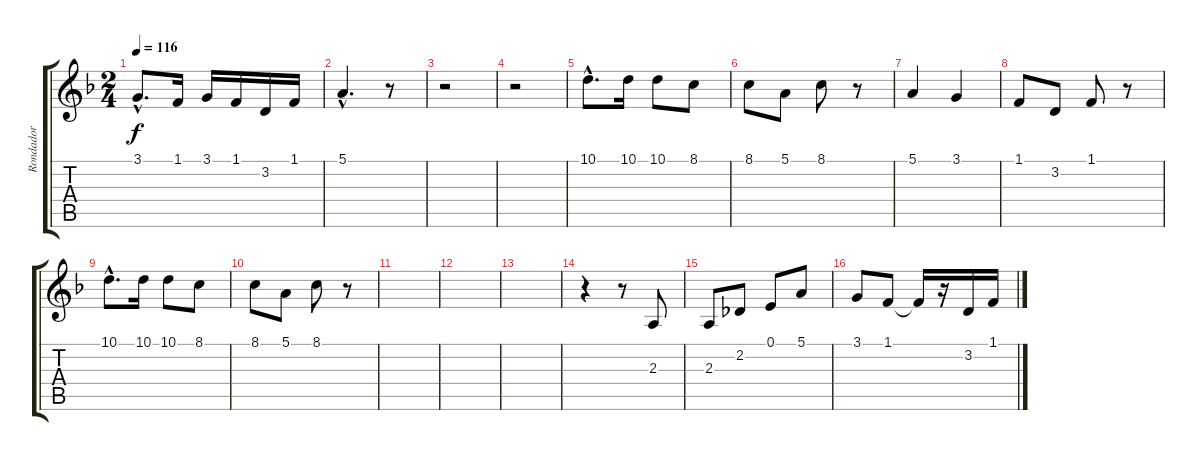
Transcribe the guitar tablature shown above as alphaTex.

\track ("Rondador" "Rondador") {instrument blownbottle}
\staff {score tabs}
\tuning (E4 B3 G3 D3 A2 E2) {hide}
\ts (2 4)
\tempo 116
\clef g2
\ks dminor
3.1{hac}.8{d dy f} 1.1.16 3.1.16 1.1.16 3.2.16 1.1.16 |
5.1{hac}.4{d} r.8 |
r.2 |
r.2 |
10.1{hac}.8{d} 10.1.16 10.1.8 8.1.8 |
8.1.8 5.1.8 8.1.8 r.8 |
5.1.4 3.1.4 |
1.1.8 3.2.8 1.1.8 r.8 |
10.1{hac}.8{d} 10.1.16 10.1.8 8.1.8 |
8.1.8 5.1.8 8.1.8 r.8 |
|
|
|
r.4 r.8 2.3.8 |
2.3.8 2.2.8 0.1.8 5.1.8 |
3.1.8 1.1.8 1.1{t}.16 r.16 3.2.16 1.1.16
